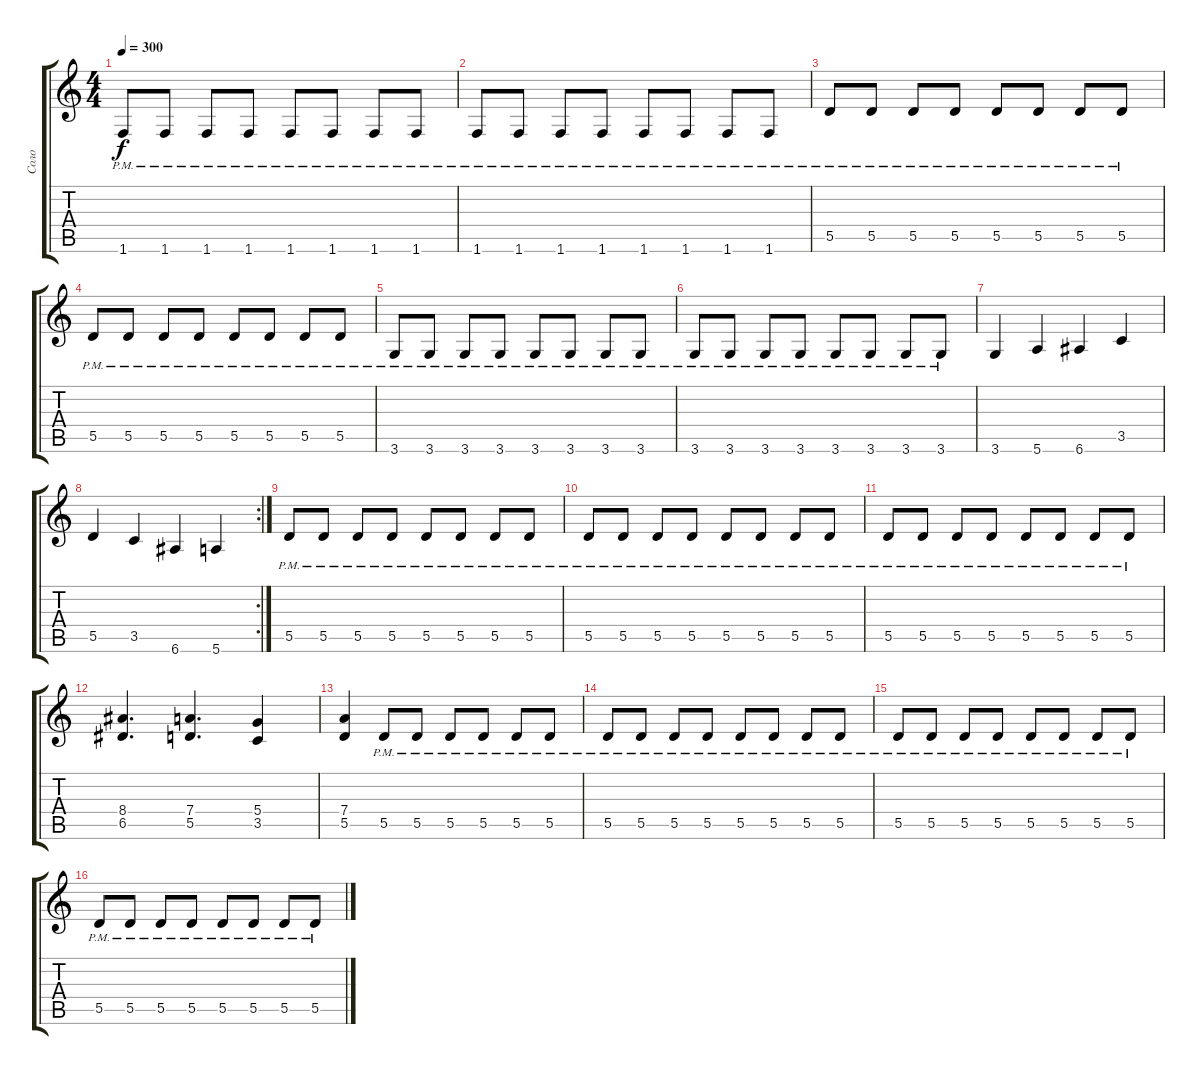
\track ("Соло" "Соло") {instrument distortionguitar}
\staff {score tabs}
\tuning (E4 B3 G3 D3 A2 E2) {hide}
\ts (4 4)
\tempo 300
\clef g2
\ks c
1.6{pm}.8{dy f} 1.6{pm}.8 1.6{pm}.8 1.6{pm}.8 1.6{pm}.8 1.6{pm}.8 1.6{pm}.8 1.6{pm}.8 |
1.6{pm}.8 1.6{pm}.8 1.6{pm}.8 1.6{pm}.8 1.6{pm}.8 1.6{pm}.8 1.6{pm}.8 1.6{pm}.8 |
5.5{pm}.8 5.5{pm}.8 5.5{pm}.8 5.5{pm}.8 5.5{pm}.8 5.5{pm}.8 5.5{pm}.8 5.5{pm}.8 |
5.5{pm}.8 5.5{pm}.8 5.5{pm}.8 5.5{pm}.8 5.5{pm}.8 5.5{pm}.8 5.5{pm}.8 5.5{pm}.8 |
3.6{pm}.8 3.6{pm}.8 3.6{pm}.8 3.6{pm}.8 3.6{pm}.8 3.6{pm}.8 3.6{pm}.8 3.6{pm}.8 |
3.6{pm}.8 3.6{pm}.8 3.6{pm}.8 3.6{pm}.8 3.6{pm}.8 3.6{pm}.8 3.6{pm}.8 3.6{pm}.8 |
3.6.4 5.6.4 6.6.4 3.5.4 |
\rc 2
5.5.4 3.5.4 6.6.4 5.6.4 |
5.5{pm}.8 5.5{pm}.8 5.5{pm}.8 5.5{pm}.8 5.5{pm}.8 5.5{pm}.8 5.5{pm}.8 5.5{pm}.8 |
5.5{pm}.8 5.5{pm}.8 5.5{pm}.8 5.5{pm}.8 5.5{pm}.8 5.5{pm}.8 5.5{pm}.8 5.5{pm}.8 |
5.5{pm}.8 5.5{pm}.8 5.5{pm}.8 5.5{pm}.8 5.5{pm}.8 5.5{pm}.8 5.5{pm}.8 5.5{pm}.8 |
(8.4 6.5).4{d} (7.4 5.5).4{d} (5.4 3.5).4 |
(7.4 5.5).4 5.5{pm}.8 5.5{pm}.8 5.5{pm}.8 5.5{pm}.8 5.5{pm}.8 5.5{pm}.8 |
5.5{pm}.8 5.5{pm}.8 5.5{pm}.8 5.5{pm}.8 5.5{pm}.8 5.5{pm}.8 5.5{pm}.8 5.5{pm}.8 |
5.5{pm}.8 5.5{pm}.8 5.5{pm}.8 5.5{pm}.8 5.5{pm}.8 5.5{pm}.8 5.5{pm}.8 5.5{pm}.8 |
5.5{pm}.8 5.5{pm}.8 5.5{pm}.8 5.5{pm}.8 5.5{pm}.8 5.5{pm}.8 5.5{pm}.8 5.5{pm}.8
